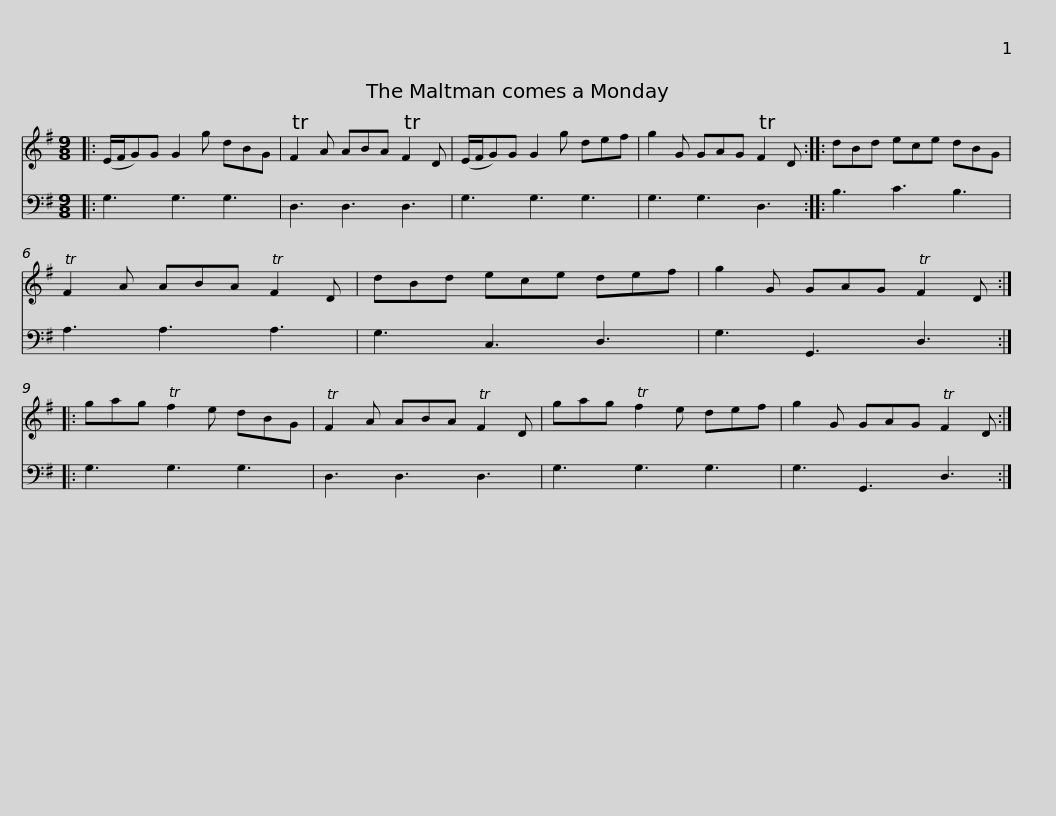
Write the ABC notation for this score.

X:1
%%score 1 2
L:1/8
M:9/8
I:linebreak $
K:G
V:1 treble
V:2 bass
V:1
|: (E/F/G)G G2 g dBG | TF2 A ABA TF2 D | (E/F/G)G G2 g def | g2 G GAG TF2 D ::$ dBd ece dBG | %5
 TF2 A ABA TF2 D | dBd ece def | g2 G GAG TF2 D :: gag Tf2 e dBG |$ TF2 A ABA TF2 D | %10
 gag Tf2 e def | g2 G GAG TF2 D :| %12
V:2
|: G,3 G,3 G,3 | D,3 D,3 D,3 | G,3 G,3 G,3 | G,3 G,3 D,3 ::$ B,3 C3 B,3 | %5
 A,3 A,3 A,3 | G,3 C,3 D,3 | G,3 G,,3 D,3 :: G,3 G,3 G,3 |$ D,3 D,3 D,3 | %10
 G,3 G,3 G,3 | G,3 G,,3 D,3 :| %12
